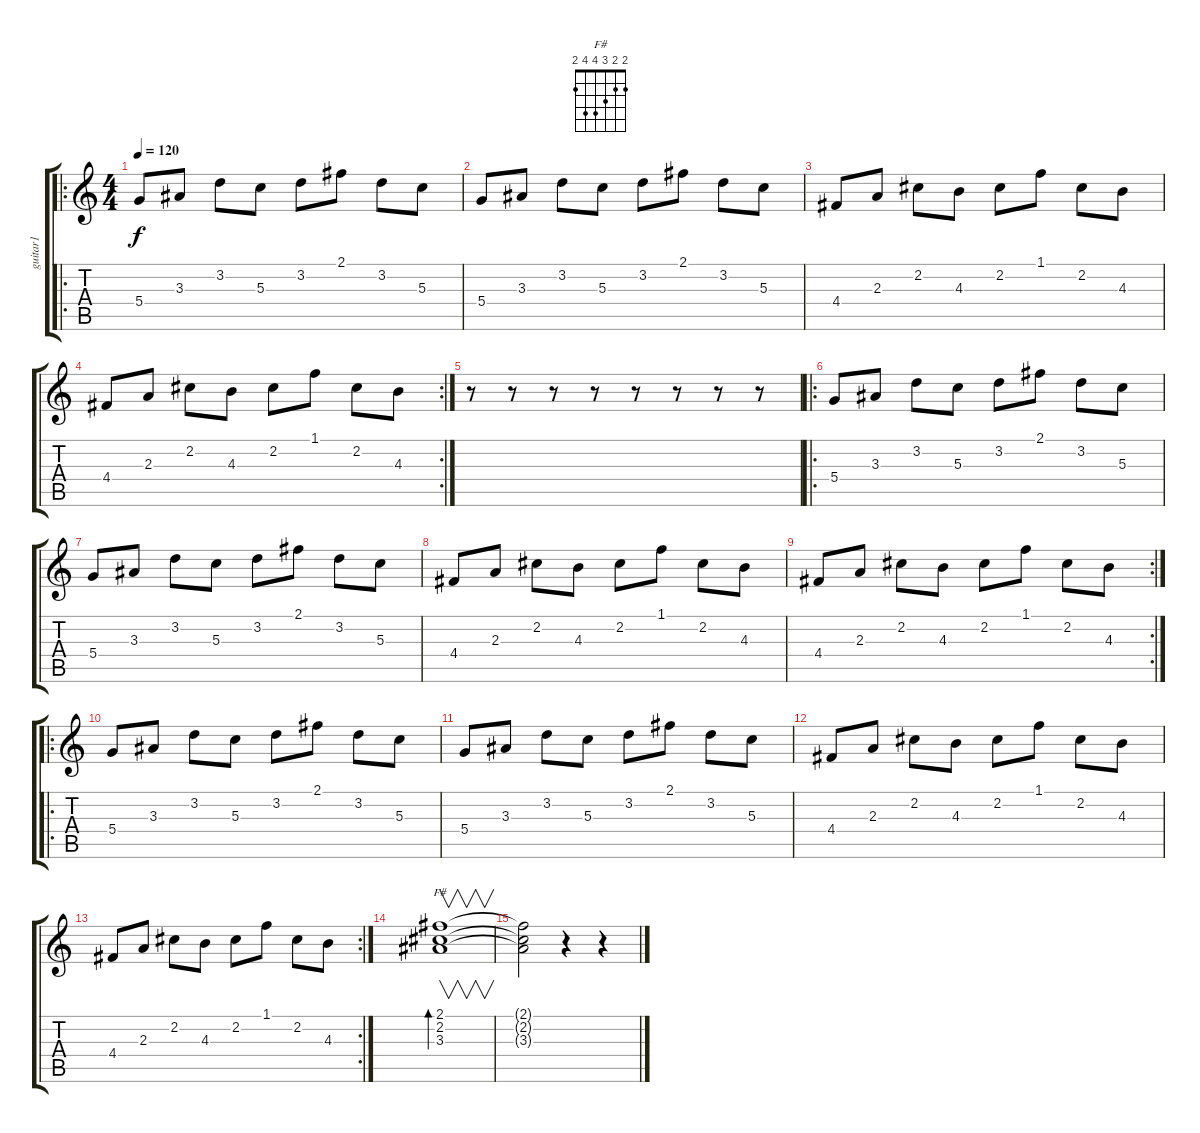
\track ("guitar1" "guitar1") {instrument acousticguitarnylon}
\staff {score tabs}
\tuning (E4 B3 G3 D3 A2 E2) {hide}
\chord ("F#" 2 2 3 4 4 2)
\ro
\ts (4 4)
\tempo 120
\clef g2
\ks c
5.4.8{dy f instrument acousticguitarnylon} 3.3.8 3.2.8 5.3.8 3.2.8 2.1.8 3.2.8 5.3.8 |
5.4.8 3.3.8 3.2.8 5.3.8 3.2.8 2.1.8 3.2.8 5.3.8 |
4.4.8 2.3.8 2.2.8 4.3.8 2.2.8 1.1.8 2.2.8 4.3.8 |
\rc 2
4.4.8 2.3.8 2.2.8 4.3.8 2.2.8 1.1.8 2.2.8 4.3.8 |
r.8 r.8 r.8 r.8 r.8 r.8 r.8 r.8 |
\ro
5.4.8 3.3.8 3.2.8 5.3.8 3.2.8 2.1.8 3.2.8 5.3.8 |
5.4.8 3.3.8 3.2.8 5.3.8 3.2.8 2.1.8 3.2.8 5.3.8 |
4.4.8 2.3.8 2.2.8 4.3.8 2.2.8 1.1.8 2.2.8 4.3.8 |
\rc 2
4.4.8 2.3.8 2.2.8 4.3.8 2.2.8 1.1.8 2.2.8 4.3.8 |
\ro
5.4.8 3.3.8 3.2.8 5.3.8 3.2.8 2.1.8 3.2.8 5.3.8 |
5.4.8 3.3.8 3.2.8 5.3.8 3.2.8 2.1.8 3.2.8 5.3.8 |
4.4.8 2.3.8 2.2.8 4.3.8 2.2.8 1.1.8 2.2.8 4.3.8 |
\rc 2
4.4.8 2.3.8 2.2.8 4.3.8 2.2.8 1.1.8 2.2.8 4.3.8 |
(2.1 2.2 3.3).1{v bd 480 ch "F#"} |
(2.1{t} 2.2{t} 3.3{t}).2 r.4 r.4
